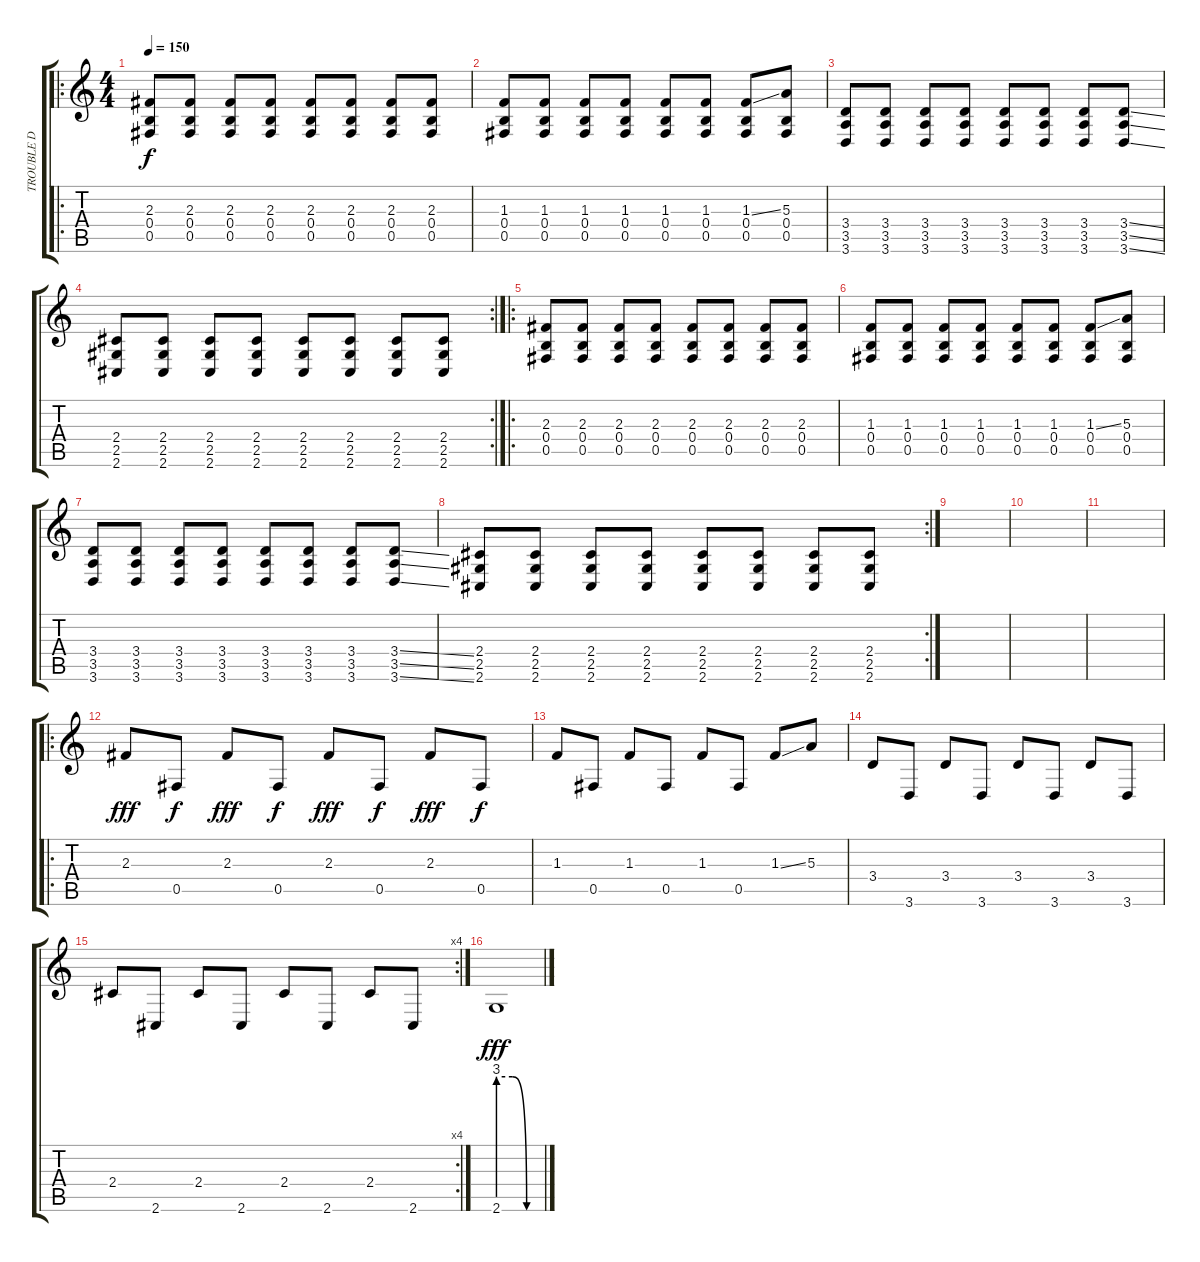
\track ("TROUBLE D" "TROUBLE D") {instrument electricbassfinger}
\staff {score tabs}
\tuning (Db4 Ab3 E3 B2 Gb2 B1) {hide}
\ro
\ts (4 4)
\tempo 150
\clef g2
\ks c
(2.3 0.4 0.5).8{dy f} (2.3 0.4 0.5).8 (2.3 0.4 0.5).8 (2.3 0.4 0.5).8 (2.3 0.4 0.5).8 (2.3 0.4 0.5).8 (2.3 0.4 0.5).8 (2.3 0.4 0.5).8 |
(1.3 0.4 0.5).8 (1.3 0.4 0.5).8 (1.3 0.4 0.5).8 (1.3 0.4 0.5).8 (1.3 0.4 0.5).8 (1.3 0.4 0.5).8 (1.3{ss} 0.4 0.5).8 (5.3 0.4 0.5).8 |
(3.4 3.5 3.6).8 (3.4 3.5 3.6).8 (3.4 3.5 3.6).8 (3.4 3.5 3.6).8 (3.4 3.5 3.6).8 (3.4 3.5 3.6).8 (3.4 3.5 3.6).8 (3.4{ss} 3.5{ss} 3.6{ss}).8 |
\rc 2
(2.4 2.5 2.6).8 (2.4 2.5 2.6).8 (2.4 2.5 2.6).8 (2.4 2.5 2.6).8 (2.4 2.5 2.6).8 (2.4 2.5 2.6).8 (2.4 2.5 2.6).8 (2.4 2.5 2.6).8 |
\ro
(2.3 0.4 0.5).8 (2.3 0.4 0.5).8 (2.3 0.4 0.5).8 (2.3 0.4 0.5).8 (2.3 0.4 0.5).8 (2.3 0.4 0.5).8 (2.3 0.4 0.5).8 (2.3 0.4 0.5).8 |
(1.3 0.4 0.5).8 (1.3 0.4 0.5).8 (1.3 0.4 0.5).8 (1.3 0.4 0.5).8 (1.3 0.4 0.5).8 (1.3 0.4 0.5).8 (1.3{ss} 0.4 0.5).8 (5.3 0.4 0.5).8 |
(3.4 3.5 3.6).8 (3.4 3.5 3.6).8 (3.4 3.5 3.6).8 (3.4 3.5 3.6).8 (3.4 3.5 3.6).8 (3.4 3.5 3.6).8 (3.4 3.5 3.6).8 (3.4{ss} 3.5{ss} 3.6{ss}).8 |
\rc 2
(2.4 2.5 2.6).8 (2.4 2.5 2.6).8 (2.4 2.5 2.6).8 (2.4 2.5 2.6).8 (2.4 2.5 2.6).8 (2.4 2.5 2.6).8 (2.4 2.5 2.6).8 (2.4 2.5 2.6).8 |
|
|
|
\ro
2.3.8{dy fff} 0.5.8{dy f} 2.3.8{dy fff} 0.5.8{dy f} 2.3.8{dy fff} 0.5.8{dy f} 2.3.8{dy fff} 0.5.8{dy f} |
1.3.8 0.5.8 1.3.8 0.5.8 1.3.8 0.5.8 1.3{ss}.8 5.3.8 |
3.4.8 3.6.8 3.4.8 3.6.8 3.4.8 3.6.8 3.4.8 3.6.8 |
\rc 4
2.4.8 2.6.8 2.4.8 2.6.8 2.4.8 2.6.8 2.4.8 2.6.8 |
2.6{be (custom 0 12 20 12 40 0 60 0)}.1{dy fff}
